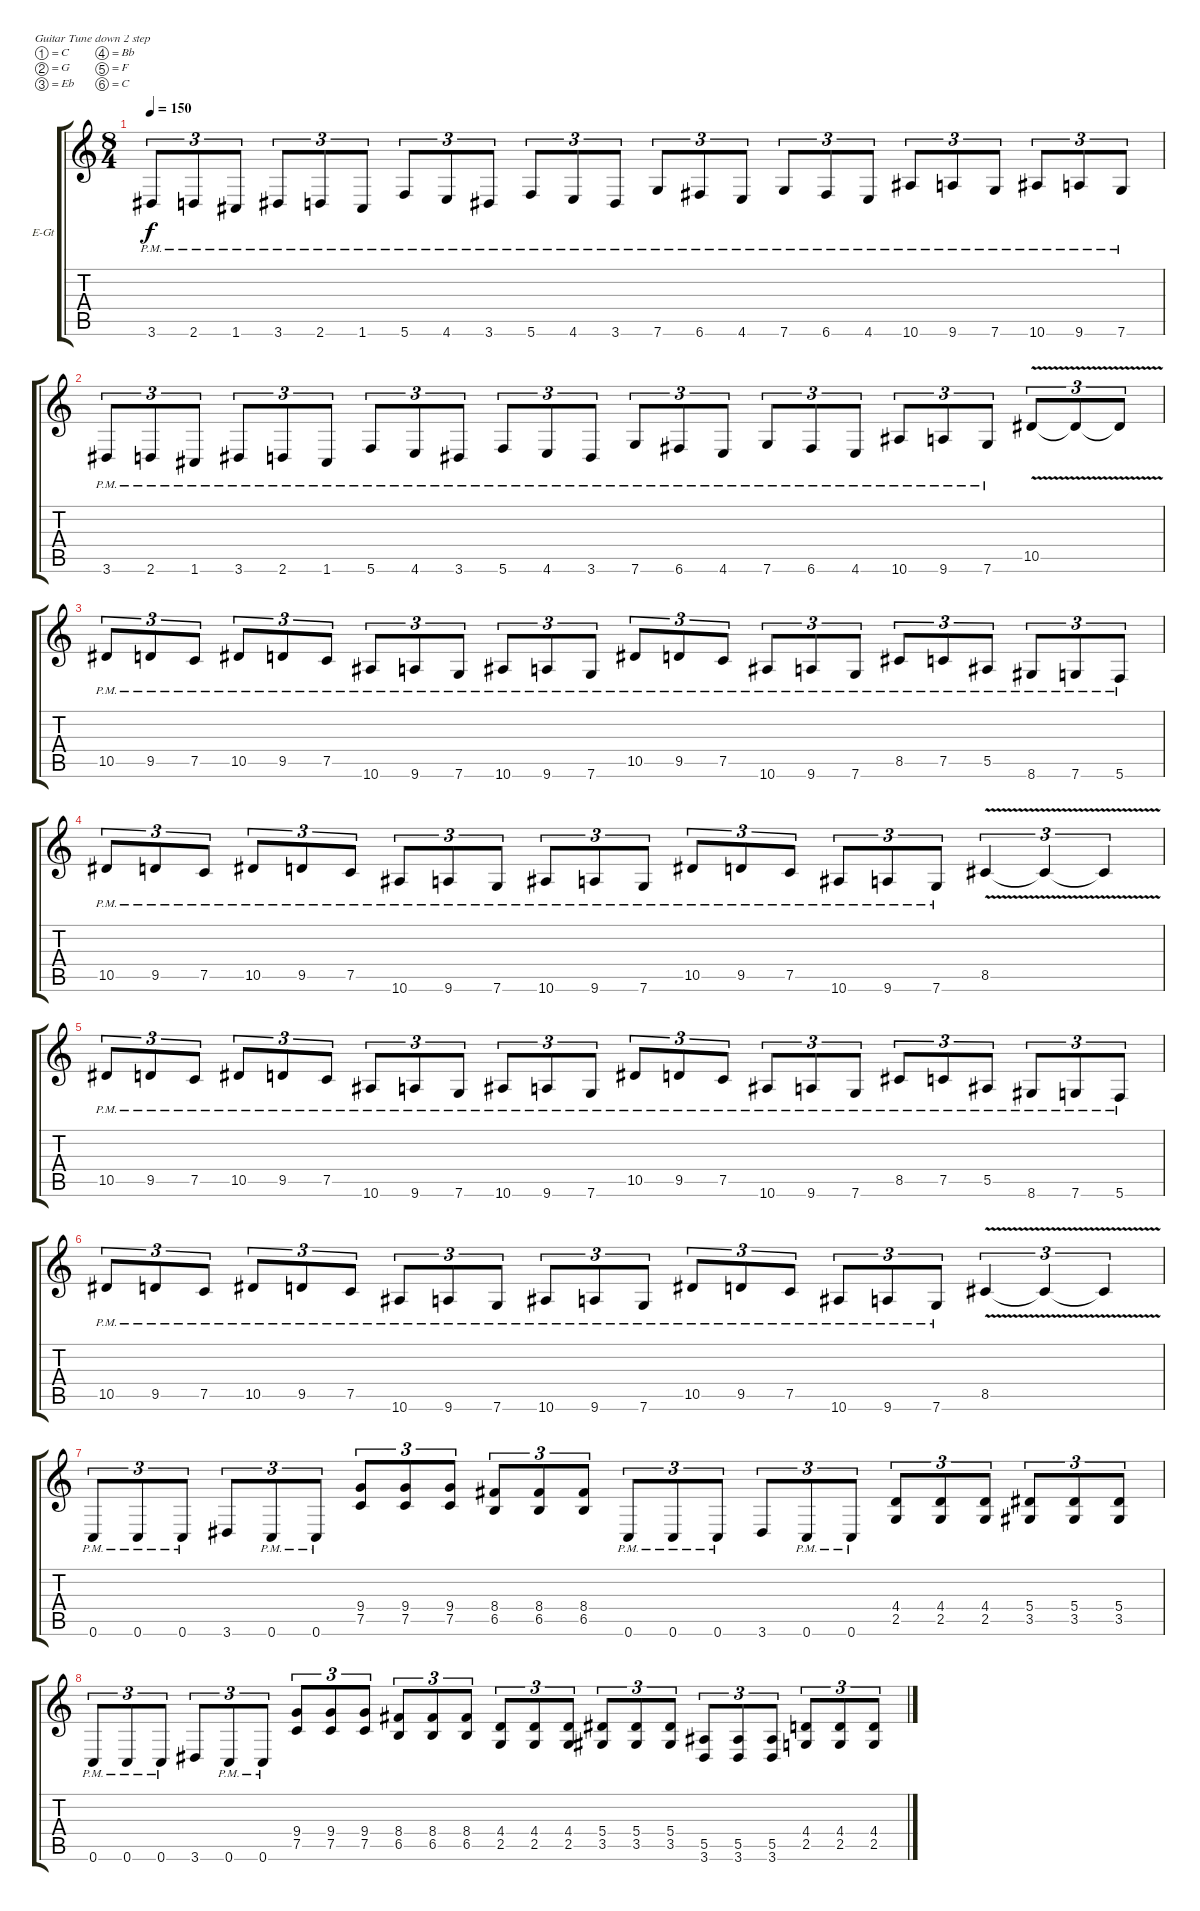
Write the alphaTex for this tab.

\bracketExtendMode groupsimilarinstruments
\firstSystemTrackNameOrientation horizontal
\otherSystemsTrackNameOrientation horizontal
\track ("Pista 1" "E-Gt") {solo instrument distortionguitar}
\staff {score tabs}
\tuning (C4 G3 Eb3 Bb2 F2 C2)
\ts (8 4)
\tempo 150
\clef g2
\ks c
3.6{pm}.8{tu (3 2) dy f} 2.6{pm}.8{tu (3 2)} 1.6{pm}.8{tu (3 2)} 3.6{pm}.8{tu (3 2)} 2.6{pm}.8{tu (3 2)} 1.6{pm}.8{tu (3 2)} 5.6{pm}.8{tu (3 2)} 4.6{pm}.8{tu (3 2)} 3.6{pm}.8{tu (3 2)} 5.6{pm}.8{tu (3 2)} 4.6{pm}.8{tu (3 2)} 3.6{pm}.8{tu (3 2)} 7.6{pm}.8{tu (3 2)} 6.6{pm}.8{tu (3 2)} 4.6{pm}.8{tu (3 2)} 7.6{pm}.8{tu (3 2)} 6.6{pm}.8{tu (3 2)} 4.6{pm}.8{tu (3 2)} 10.6{pm}.8{tu (3 2)} 9.6{pm}.8{tu (3 2)} 7.6{pm}.8{tu (3 2)} 10.6{pm}.8{tu (3 2)} 9.6{pm}.8{tu (3 2)} 7.6{pm}.8{tu (3 2)} |
3.6{pm}.8{tu (3 2)} 2.6{pm}.8{tu (3 2)} 1.6{pm}.8{tu (3 2)} 3.6{pm}.8{tu (3 2)} 2.6{pm}.8{tu (3 2)} 1.6{pm}.8{tu (3 2)} 5.6{pm}.8{tu (3 2)} 4.6{pm}.8{tu (3 2)} 3.6{pm}.8{tu (3 2)} 5.6{pm}.8{tu (3 2)} 4.6{pm}.8{tu (3 2)} 3.6{pm}.8{tu (3 2)} 7.6{pm}.8{tu (3 2)} 6.6{pm}.8{tu (3 2)} 4.6{pm}.8{tu (3 2)} 7.6{pm}.8{tu (3 2)} 6.6{pm}.8{tu (3 2)} 4.6{pm}.8{tu (3 2)} 10.6{pm}.8{tu (3 2)} 9.6{pm}.8{tu (3 2)} 7.6{pm}.8{tu (3 2)} 10.5{v}.8{tu (3 2)} 10.5{v t}.8{tu (3 2)} 10.5{v t}.8{tu (3 2)} |
10.5{pm}.8{tu (3 2)} 9.5{pm}.8{tu (3 2)} 7.5{pm}.8{tu (3 2)} 10.5{pm}.8{tu (3 2)} 9.5{pm}.8{tu (3 2)} 7.5{pm}.8{tu (3 2)} 10.6{pm}.8{tu (3 2)} 9.6{pm}.8{tu (3 2)} 7.6{pm}.8{tu (3 2)} 10.6{pm}.8{tu (3 2)} 9.6{pm}.8{tu (3 2)} 7.6{pm}.8{tu (3 2)} 10.5{pm}.8{tu (3 2)} 9.5{pm}.8{tu (3 2)} 7.5{pm}.8{tu (3 2)} 10.6{pm}.8{tu (3 2)} 9.6{pm}.8{tu (3 2)} 7.6{pm}.8{tu (3 2)} 8.5{pm}.8{tu (3 2)} 7.5{pm}.8{tu (3 2)} 5.5{pm}.8{tu (3 2)} 8.6{pm}.8{tu (3 2)} 7.6{pm}.8{tu (3 2)} 5.6{pm}.8{tu (3 2)} |
10.5{pm}.8{tu (3 2)} 9.5{pm}.8{tu (3 2)} 7.5{pm}.8{tu (3 2)} 10.5{pm}.8{tu (3 2)} 9.5{pm}.8{tu (3 2)} 7.5{pm}.8{tu (3 2)} 10.6{pm}.8{tu (3 2)} 9.6{pm}.8{tu (3 2)} 7.6{pm}.8{tu (3 2)} 10.6{pm}.8{tu (3 2)} 9.6{pm}.8{tu (3 2)} 7.6{pm}.8{tu (3 2)} 10.5{pm}.8{tu (3 2)} 9.5{pm}.8{tu (3 2)} 7.5{pm}.8{tu (3 2)} 10.6{pm}.8{tu (3 2)} 9.6{pm}.8{tu (3 2)} 7.6{pm}.8{tu (3 2)} 8.5{v}.4{tu (3 2)} 8.5{v t}.4{tu (3 2)} 8.5{v t}.4{tu (3 2)} |
10.5{pm}.8{tu (3 2)} 9.5{pm}.8{tu (3 2)} 7.5{pm}.8{tu (3 2)} 10.5{pm}.8{tu (3 2)} 9.5{pm}.8{tu (3 2)} 7.5{pm}.8{tu (3 2)} 10.6{pm}.8{tu (3 2)} 9.6{pm}.8{tu (3 2)} 7.6{pm}.8{tu (3 2)} 10.6{pm}.8{tu (3 2)} 9.6{pm}.8{tu (3 2)} 7.6{pm}.8{tu (3 2)} 10.5{pm}.8{tu (3 2)} 9.5{pm}.8{tu (3 2)} 7.5{pm}.8{tu (3 2)} 10.6{pm}.8{tu (3 2)} 9.6{pm}.8{tu (3 2)} 7.6{pm}.8{tu (3 2)} 8.5{pm}.8{tu (3 2)} 7.5{pm}.8{tu (3 2)} 5.5{pm}.8{tu (3 2)} 8.6{pm}.8{tu (3 2)} 7.6{pm}.8{tu (3 2)} 5.6{pm}.8{tu (3 2)} |
10.5{pm}.8{tu (3 2)} 9.5{pm}.8{tu (3 2)} 7.5{pm}.8{tu (3 2)} 10.5{pm}.8{tu (3 2)} 9.5{pm}.8{tu (3 2)} 7.5{pm}.8{tu (3 2)} 10.6{pm}.8{tu (3 2)} 9.6{pm}.8{tu (3 2)} 7.6{pm}.8{tu (3 2)} 10.6{pm}.8{tu (3 2)} 9.6{pm}.8{tu (3 2)} 7.6{pm}.8{tu (3 2)} 10.5{pm}.8{tu (3 2)} 9.5{pm}.8{tu (3 2)} 7.5{pm}.8{tu (3 2)} 10.6{pm}.8{tu (3 2)} 9.6{pm}.8{tu (3 2)} 7.6{pm}.8{tu (3 2)} 8.5{v}.4{tu (3 2)} 8.5{v t}.4{tu (3 2)} 8.5{v t}.4{tu (3 2)} |
0.6{pm}.8{tu (3 2)} 0.6{pm}.8{tu (3 2)} 0.6{pm}.8{tu (3 2)} 3.6.8{tu (3 2)} 0.6{pm}.8{tu (3 2)} 0.6{pm}.8{tu (3 2)} (9.4 7.5).8{tu (3 2)} (9.4 7.5).8{tu (3 2)} (9.4 7.5).8{tu (3 2)} (8.4 6.5).8{tu (3 2)} (8.4 6.5).8{tu (3 2)} (8.4 6.5).8{tu (3 2)} 0.6{pm}.8{tu (3 2)} 0.6{pm}.8{tu (3 2)} 0.6{pm}.8{tu (3 2)} 3.6.8{tu (3 2)} 0.6{pm}.8{tu (3 2)} 0.6{pm}.8{tu (3 2)} (4.4 2.5).8{tu (3 2)} (4.4 2.5).8{tu (3 2)} (4.4 2.5).8{tu (3 2)} (5.4 3.5).8{tu (3 2)} (5.4 3.5).8{tu (3 2)} (5.4 3.5).8{tu (3 2)} |
0.6{pm}.8{tu (3 2)} 0.6{pm}.8{tu (3 2)} 0.6{pm}.8{tu (3 2)} 3.6.8{tu (3 2)} 0.6{pm}.8{tu (3 2)} 0.6{pm}.8{tu (3 2)} (9.4 7.5).8{tu (3 2)} (9.4 7.5).8{tu (3 2)} (9.4 7.5).8{tu (3 2)} (8.4 6.5).8{tu (3 2)} (8.4 6.5).8{tu (3 2)} (8.4 6.5).8{tu (3 2)} (4.4 2.5).8{tu (3 2)} (4.4 2.5).8{tu (3 2)} (4.4 2.5).8{tu (3 2)} (5.4 3.5).8{tu (3 2)} (5.4 3.5).8{tu (3 2)} (5.4 3.5).8{tu (3 2)} (5.5 3.6).8{tu (3 2)} (5.5 3.6).8{tu (3 2)} (5.5 3.6).8{tu (3 2)} (4.4 2.5).8{tu (3 2)} (4.4 2.5).8{tu (3 2)} (4.4 2.5).8{tu (3 2)}
